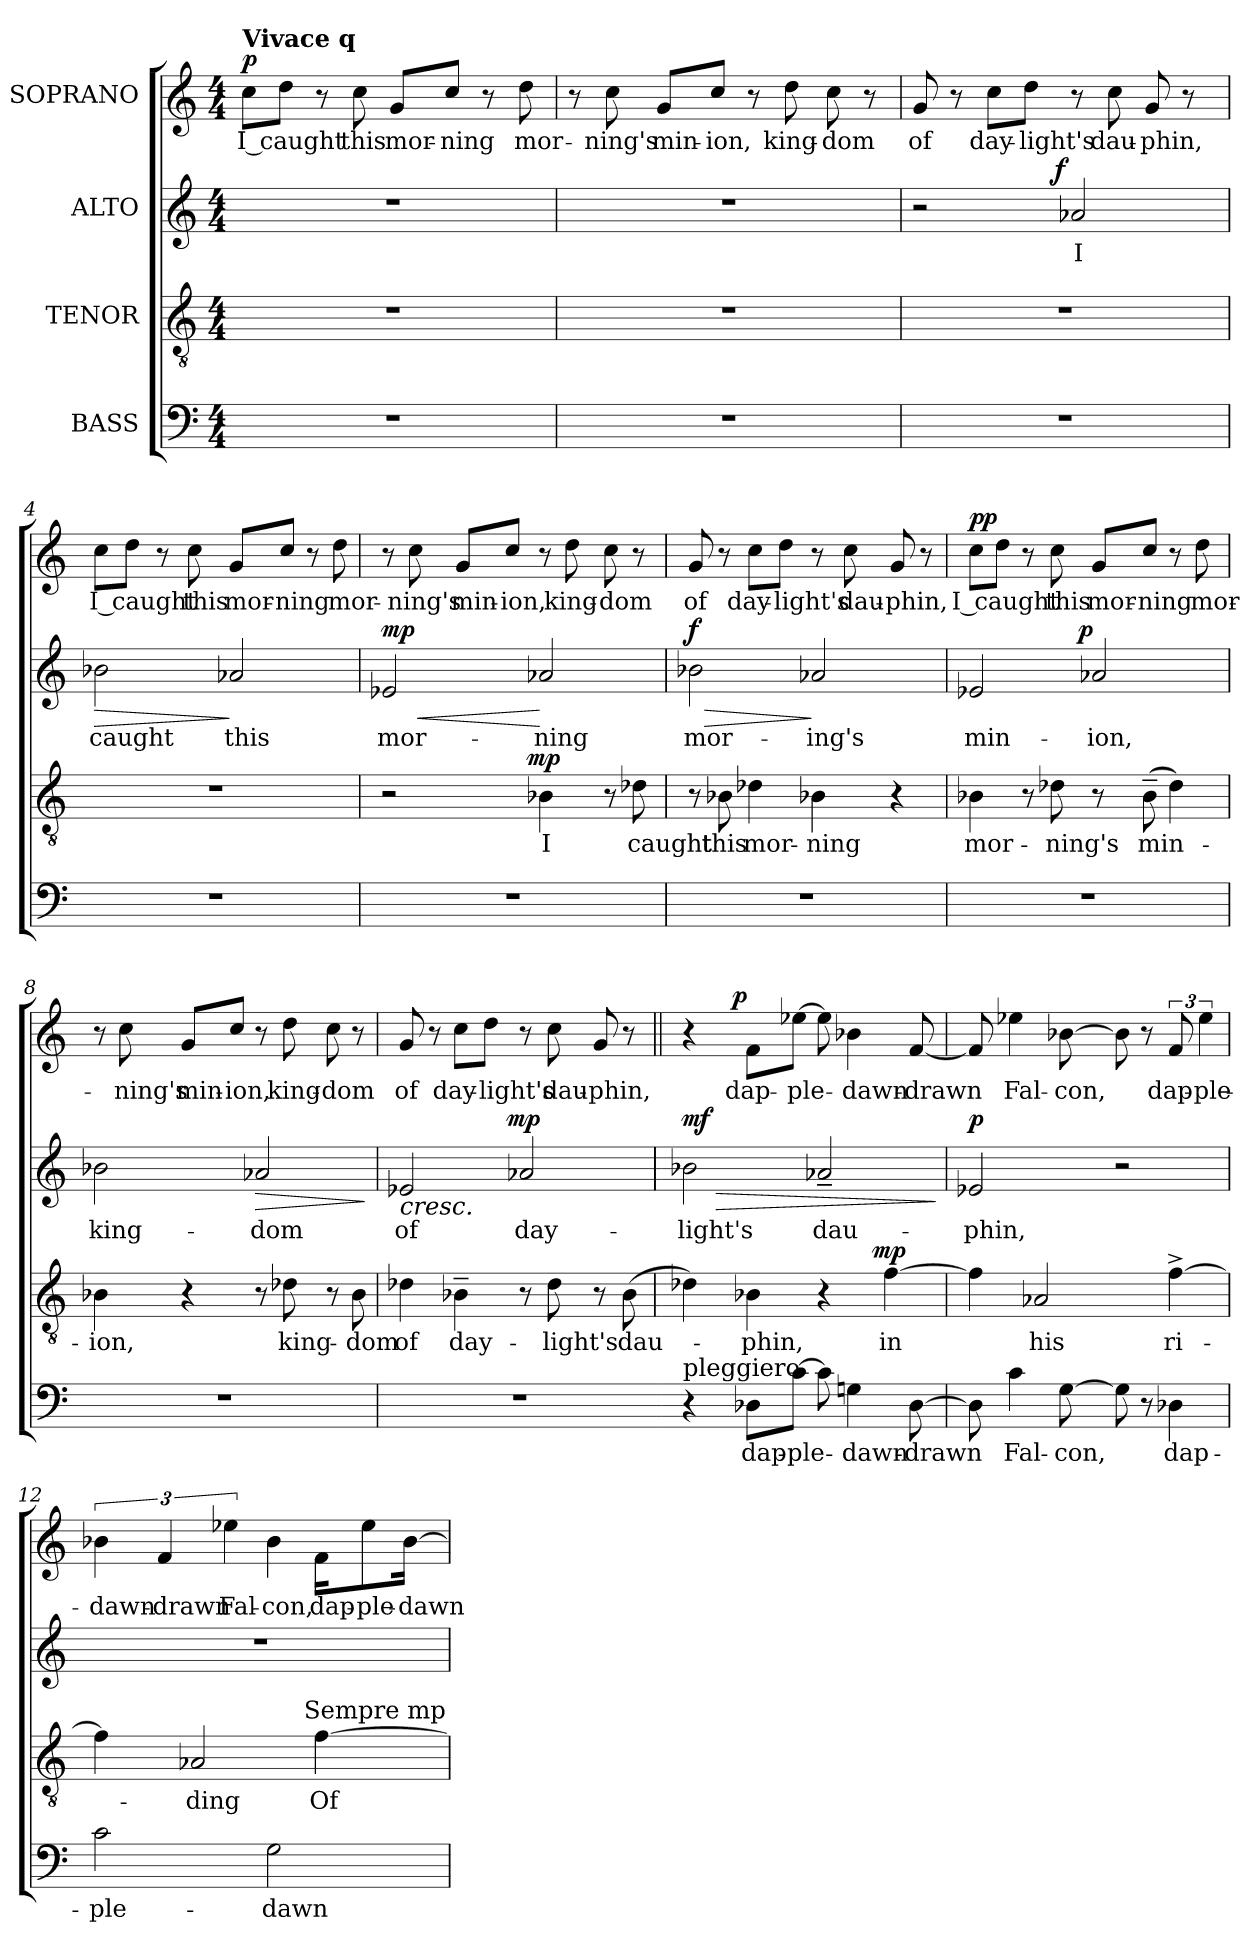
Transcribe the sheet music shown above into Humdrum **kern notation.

**kern	**text	**kern	**text	**dynam	**kern	**text	**dynam	**kern	**text	**dynam
*part4	*part4	*part3	*part3	*part3	*part2	*part2	*part2	*part1	*part1	*part1
*staff4	*staff4	*staff3	*staff3	*staff3	*staff2	*staff2	*staff2	*staff1	*staff1	*staff1
*I"BASS	*	*I"TENOR	*	*	*I"ALTO	*	*	*I"SOPRANO	*	*
!!LO:PB:g=z
*stria5	*	*stria5	*	*	*stria5	*	*	*stria5	*	*
*clefF4	*	*clefGv2	*	*	*clefG2	*	*	*clefG2	*	*
*M4/4	*	*M4/4	*	*	*M4/4	*	*	*M4/4	*	*
=1	=1	=1	=1	=1	=1	=1	=1	=1	=1	=1
!	!	!	!	!	!	!	!	!LO:TX:a:B:t=Vivace q	!	!
!	!	!	!	!	!	!	!	!	!LO:LY:b:cj	!LO:DY:a
1r	.	1r	.	.	1r	.	.	8cc\L	I caught	p
.	.	.	.	.	.	.	.	8dd\J	.	.
.	.	.	.	.	.	.	.	8r	.	.
!	!	!	!	!	!	!	!	!	!LO:LY:b:cj	!
.	.	.	.	.	.	.	.	8cc\	this	.
!	!	!	!	!	!	!	!	!	!LO:LY:b	!
.	.	.	.	.	.	.	.	8g/L	mor-	.
!	!	!	!	!	!	!	!	!	!LO:LY:b:rj	!
.	.	.	.	.	.	.	.	8cc/J	-ning	.
.	.	.	.	.	.	.	.	8r	.	.
!	!	!	!	!	!	!	!	!	!LO:LY:b:cj	!
.	.	.	.	.	.	.	.	8dd\	mor-	.
=2	=2	=2	=2	=2	=2	=2	=2	=2	=2	=2
1r	.	1r	.	.	1r	.	.	8r	.	.
!	!	!	!	!	!	!	!	!	!LO:LY:b:cj	!
.	.	.	.	.	.	.	.	8cc\	-ning's	.
!	!	!	!	!	!	!	!	!	!LO:LY:b:cj	!
.	.	.	.	.	.	.	.	8g/L	min-	.
!	!	!	!	!	!	!	!	!	!LO:LY:b:cj	!
.	.	.	.	.	.	.	.	8cc/J	-ion,	.
.	.	.	.	.	.	.	.	8r	.	.
!	!	!	!	!	!	!	!	!	!LO:LY:b	!
.	.	.	.	.	.	.	.	8dd\	king-	.
!	!	!	!	!	!	!	!	!	!LO:LY:b:rj	!
.	.	.	.	.	.	.	.	8cc\	-dom	.
.	.	.	.	.	.	.	.	8r	.	.
=3	=3	=3	=3	=3	=3	=3	=3	=3	=3	=3
!	!	!	!	!	!	!	!	!	!LO:LY:b:cj	!
*	*	*	*	*	*^	*	*	*	*	*
1r	.	1r	.	.	2r	4...ryy	.	.	8g/	of	.
.	.	.	.	.	.	.	.	.	8r	.	.
!	!	!	!	!	!	!	!	!	!	!LO:LY:b:cj	!
.	.	.	.	.	.	.	.	.	8cc\L	day-	.
!	!	!	!	!	!	!	!	!	!	!LO:LY:b:cj	!
.	.	.	.	.	.	.	.	.	8dd\J	-light's	.
!	!	!	!	!	!	!	!	!LO:DY:a	!	!	!
.	.	.	.	.	.	2ryy	.	f	.	.	.
!	!	!	!	!	!	!	!LO:LY:b:cj	!	!	!	!
.	.	.	.	.	2a-X/	.	I	.	8r	.	.
!	!	!	!	!	!	!	!	!	!	!LO:LY:b:cj	!
.	.	.	.	.	.	.	.	.	8cc\	dau-	.
!	!	!	!	!	!	!	!	!	!	!LO:LY:b:cj	!
.	.	.	.	.	.	.	.	.	8g/	-phin,	.
.	.	.	.	.	.	.	.	.	8r	.	.
.	.	.	.	.	.	32ryy	.	.	.	.	.
!!LO:LB:g=z
=4	=4	=4	=4	=4	=4	=4	=4	=4	=4	=4	=4
!	!	!	!	!	!	!	!LO:LY:b:cj	!LO:HP:b	!	!LO:LY:b:cj	!
*	*	*	*	*	*v	*v	*	*	*	*	*
1r	.	1r	.	.	2b-X\	caught	>	8cc\L	I caught	.
.	.	.	.	.	.	.	.	8dd\J	.	.
.	.	.	.	.	.	.	.	8r	.	.
!	!	!	!	!	!	!	!	!	!LO:LY:b:cj	!
.	.	.	.	.	.	.	.	8cc\	this	.
!	!	!	!	!	!	!LO:LY:b:cj	!	!	!LO:LY:b	!
.	.	.	.	.	2a-X/	this	]	8g/L	mor-	.
!	!	!	!	!	!	!	!	!	!LO:LY:b:rj	!
.	.	.	.	.	.	.	.	8cc/J	-ning	.
.	.	.	.	.	.	.	.	8r	.	.
!	!	!	!	!	!	!	!	!	!LO:LY:b:cj	!
.	.	.	.	.	.	.	.	8dd\	mor-	.
=5	=5	=5	=5	=5	=5	=5	=5	=5	=5	=5
!	!	!	!	!	!	!LO:LY:b:cj	!LO:HP:b	!	!	!
!	!	!	!	!	!	!	!LO:DY:n=1:a	!	!	!
*	*	*^	*	*	*	*	*	*	*	*
1r	.	2r	4...ryy	.	.	2e-X/	mor-	< mp	8r	.	.
!	!	!	!	!	!	!	!	!	!	!LO:LY:b:cj	!
.	.	.	.	.	.	.	.	.	8cc\	-ning's	.
!	!	!	!	!	!	!	!	!	!	!LO:LY:b:cj	!
.	.	.	.	.	.	.	.	.	8g/L	min-	.
!	!	!	!	!	!	!	!	!	!	!LO:LY:b:cj	!
.	.	.	.	.	.	.	.	.	8cc/J	-ion,	.
!	!	!	!	!	!LO:DY:a	!	!	!	!	!	!
.	.	.	2ryy	.	mp	.	.	.	.	.	.
!	!	!	!	!LO:LY:b:cj	!	!	!LO:LY:b:cj	!	!	!	!
.	.	4B-X\	.	I	.	2a-X/	-ning	[	8r	.	.
!	!	!	!	!	!	!	!	!	!	!LO:LY:b	!
.	.	.	.	.	.	.	.	.	8dd\	king-	.
!	!	!	!	!	!	!	!	!	!	!LO:LY:b:rj	!
.	.	8r	.	.	.	.	.	.	8cc\	-dom	.
!	!	!	!	!LO:LY:b:cj	!	!	!	!	!	!	!
.	.	8d-X\	.	caught	.	.	.	.	8r	.	.
.	.	.	32ryy	.	.	.	.	.	.	.	.
=6	=6	=6	=6	=6	=6	=6	=6	=6	=6	=6	=6
!	!	!	!	!	!	!	!LO:LY:b:cj	!LO:HP:b	!	!LO:LY:b:cj	!
!	!	!	!	!	!	!	!	!LO:DY:n=1:a	!	!	!
*	*	*v	*v	*	*	*	*	*	*	*	*
1r	.	8r	.	.	2b-X\	mor-	> f	8g/	of	.
!	!	!	!LO:LY:b:cj	!	!	!	!	!	!	!
.	.	8B-X\	this	.	.	.	.	8r	.	.
!	!	!	!LO:LY:b:cj	!	!	!	!	!	!LO:LY:b	!
.	.	4d-X\	mor-	.	.	.	.	8cc\L	day-	.
!	!	!	!	!	!	!	!	!	!LO:LY:b:cj	!
.	.	.	.	.	.	.	.	8dd\J	-light's	.
!	!	!	!LO:LY:b:cj	!	!	!LO:LY:b:cj	!	!	!	!
.	.	4B-X\	-ning	.	2a-X/	-ing's	]	8r	.	.
!	!	!	!	!	!	!	!	!	!LO:LY:b:cj	!
.	.	.	.	.	.	.	.	8cc\	dau-	.
!	!	!	!	!	!	!	!	!	!LO:LY:b:cj	!
.	.	4r	.	.	.	.	.	8g/	-phin,	.
.	.	.	.	.	.	.	.	8r	.	.
=7	=7	=7	=7	=7	=7	=7	=7	=7	=7	=7
!	!	!	!LO:LY:b:cj	!	!	!LO:LY:b:cj	!	!	!LO:LY:b:cj	!LO:DY:a
*	*	*	*	*	*^	*	*	*	*	*
1r	.	4B-X\	mor-	.	2e-X/	4...ryy	min-	.	8cc\L	I caught	pp
.	.	.	.	.	.	.	.	.	8dd\J	.	.
.	.	8r	.	.	.	.	.	.	8r	.	.
!	!	!	!LO:LY:b:cj	!	!	!	!	!	!	!LO:LY:b:cj	!
.	.	8d-X\	-ning's	.	.	.	.	.	8cc\	this	.
!	!	!	!	!	!	!	!	!LO:DY:a	!	!	!
.	.	.	.	.	.	2ryy	.	p	.	.	.
!	!	!	!	!	!	!	!LO:LY:b:cj	!	!	!LO:LY:b	!
.	.	8r	.	.	2a-X/	.	-ion,	.	8g/L	mor-	.
!	!	!	!LO:LY:b	!	!	!	!	!	!	!LO:LY:b:rj	!
.	.	(>8B-~>\	min-	.	.	.	.	.	8cc/J	-ning	.
.	.	4d-\)	.	.	.	.	.	.	8r	.	.
!	!	!	!	!	!	!	!	!	!	!LO:LY:b:cj	!
.	.	.	.	.	.	.	.	.	8dd\	mor-	.
.	.	.	.	.	.	32ryy	.	.	.	.	.
!!LO:LB:g=z
=8	=8	=8	=8	=8	=8	=8	=8	=8	=8	=8	=8
!	!	!	!	!	!LO:TX:a:t=fsub.	!	!	!	!	!	!
!	!	!	!LO:LY:b:cj	!	!	!	!LO:LY:b:cj	!	!	!	!
*	*	*	*	*	*v	*v	*	*	*	*	*
1r	.	4B-X\	-ion,	.	2b-X\	king-	.	8r	.	.
!	!	!	!	!	!	!	!	!	!LO:LY:b:cj	!
.	.	.	.	.	.	.	.	8cc\	-ning's	.
!	!	!	!	!	!	!	!	!	!LO:LY:b:cj	!
.	.	4r	.	.	.	.	.	8g/L	min-	.
!	!	!	!	!	!	!	!	!	!LO:LY:b:cj	!
.	.	.	.	.	.	.	.	8cc/J	-ion,	.
!	!	!	!	!	!	!LO:LY:b:cj	!LO:HP:b	!	!	!
.	.	8r	.	.	2a-X/	-dom	>	8r	.	.
!	!	!	!LO:LY:b:cj	!	!	!	!	!	!LO:LY:b	!
.	.	8d-X\	king-	.	.	.	.	8dd\	king-	.
!	!	!	!	!	!	!	!	!	!LO:LY:b:rj	!
.	.	8r	.	.	.	.	.	8cc\	-dom	.
!	!	!	!LO:LY:b:cj	!	!	!	!	!	!	!
.	.	8B-\	-dom	.	.	.	.	8r	.	.
.	.	.	.	.	.	.	]	.	.	.
=9	=9	=9	=9	=9	=9	=9	=9	=9	=9	=9
!	!	!	!LO:LY:b:cj	!	!	!LO:LY:b:cj	!LO:HP:b	!	!LO:LY:b:cj	!
*	*	*	*	*	*^	*	*	*	*	*
1r	.	4d-X\	of	.	2e-X/	4...ryy	of	<	8g/	of	.
.	.	.	.	.	.	.	.	.	8r	.	.
!	!	!	!LO:LY:b:cj	!	!	!	!	!	!	!LO:LY:b	!
.	.	4B-X~>\	day-	.	.	.	.	.	8cc\L	day-	.
!	!	!	!	!	!	!	!	!	!	!LO:LY:b:cj	!
.	.	.	.	.	.	.	.	.	8dd\J	-light's	.
!	!	!	!	!	!	!	!	!LO:DY:a	!	!	!
.	.	.	.	.	.	2ryy	.	mp	.	.	.
!	!	!	!	!	!	!	!LO:LY:b:cj	!	!	!	!
.	.	8r	.	.	2a-X/	.	day-	.	8r	.	.
!	!	!	!LO:LY:b:cj	!	!	!	!	!	!	!LO:LY:b:cj	!
.	.	8d-\	-light's	.	.	.	.	.	8cc\	dau-	.
!	!	!	!	!	!	!	!	!	!	!LO:LY:b:cj	!
.	.	8r	.	.	.	.	.	.	8g/	-phin,	.
!	!	!	!LO:LY:b	!	!	!	!	!	!	!	!
.	.	(>8B-\	dau-	.	.	.	.	.	8r	.	.
.	.	.	.	.	.	32ryy	.	.	.	.	.
.	.	.	.	.	.	.	.	[	.	.	.
=10	=10||	=10	=10||	=10||	=10	=10	=10||	=10||	=10||	=10||	=10||
!LO:TX:a:t=pleggiero	!	!	!	!	!	!	!	!	!	!	!
!	!	!	!	!	!	!	!LO:LY:b:cj	!LO:HP:b	!	!	!
!	!	!	!	!	!	!	!	!LO:DY:n=1:a	!	!	!
*	*	*^	*	*	*v	*v	*	*	*^	*	*
4r	.	4d-X\)	2ryy	.	.	2b-X\	-light's	> mf	4r	8ryy	.	.
.	.	.	.	.	.	.	.	.	.	16ryy	.	.
.	.	.	.	.	.	.	.	.	.	64ryy	.	.
!	!	!	!	!	!	!	!	!	!	!	!	!LO:DY:a
.	.	.	.	.	.	.	.	.	.	2ryy	.	p
!	!LO:LY:b:cj	!	!	!LO:LY:b:cj	!	!	!	!	!	!	!LO:LY:b:cj	!
8D-X\L	dap-	4B-X\	.	-phin,	.	.	.	.	8f\L	.	dap-	.
!	!LO:LY:b	!	!	!	!	!	!	!	!	!	!LO:LY:b	!
[>8c\J	-ple-	.	.	.	.	.	.	.	[>8ee-X\J	.	-ple-	.
!	!	!	!	!	!	!	!LO:LY:b:cj	!	!	!	!	!
8c\]	.	4r	8..ryy	.	.	2a-X~</	dau-	.	8ee-\]	.	.	.
!	!LO:LY:b:cj	!	!	!	!	!	!	!	!	!	!LO:LY:b:cj	!
4Gn\	-dawn-	.	.	.	.	.	.	.	4b-X\	.	-dawn-	.
.	.	.	.	.	.	.	.	.	.	4ryy	.	.
!	!	!	!	!	!LO:DY:a	!	!	!	!	!	!	!
.	.	.	4ryy	.	mp	.	.	.	.	.	.	.
!	!	!	!	!LO:LY:b:cj	!	!	!	!	!	!	!	!
.	.	[>4f\	.	in	.	.	.	.	.	.	.	.
!	!LO:LY:b	!	!	!	!	!	!	!	!	!	!LO:LY:b	!
[>8D-\	-drawn	.	.	.	.	.	.	.	[<8f/	.	-drawn	.
.	.	.	.	.	.	.	.	.	.	32.ryy	.	.
.	.	.	32ryy	.	.	.	.	.	.	.	.	.
.	.	.	.	.	.	.	.	]	.	.	.	.
=11	=11	=11	=11	=11	=11	=11	=11	=11	=11	=11	=11	=11
!	!	!	!	!	!	!	!LO:LY:b:cj	!LO:DY:a	!	!	!	!
*	*	*v	*v	*	*	*	*	*	*v	*v	*	*
8D-\]	.	4f\]	.	.	2e-X/	-phin,	p	8f/]	.	.
!	!LO:LY:b:cj	!	!	!	!	!	!	!	!LO:LY:b:cj	!
4c\	Fal-	.	.	.	.	.	.	4ee-X\	Fal-	.
!	!	!	!LO:LY:b:cj	!	!	!	!	!	!	!
.	.	2A-X/	his	.	.	.	.	.	.	.
!	!LO:LY:b	!	!	!	!	!	!	!	!LO:LY:b	!
[>8G\	-con,	.	.	.	.	.	.	[>8b-X\	-con,	.
8G\]	.	.	.	.	2r	.	.	8b-\]	.	.
8r	.	.	.	.	.	.	.	8r	.	.
!	!LO:LY:b:cj	!	!LO:LY:b:cj	!	!	!	!	!	!LO:LY:b	!
4D-X\	dap-	[<4f^>\	ri-	.	.	.	.	12f/	dap-	.
!	!	!	!	!	!	!	!	!	!LO:LY:b:cj	!
.	.	.	.	.	.	.	.	6ee-\	-ple-	.
!!LO:PB:g=z
=12	=12	=12	=12	=12	=12	=12	=12	=12	=12	=12
!	!LO:LY:b:cj	!	!	!	!	!	!	!	!LO:LY:b	!
*	*	*^	*	*	*	*	*	*	*	*
*	*	*	*^	*	*	*	*	*	*	*	*
2c\	-ple-	4f\]	16ryy	2ryy	.	.	1r	.	.	6b-X\	-dawn-	.
.	.	.	2...ryy	.	.	.	.	.	.	.	.	.
!	!	!	!	!	!	!	!	!	!	!	!LO:LY:b:rj	!
.	.	.	.	.	.	.	.	.	.	6f/	-drawn	.
!	!	!	!	!	!LO:LY:b:cj	!	!	!	!	!	!	!
.	.	2A-X/	.	.	-ding	.	.	.	.	.	.	.
!	!	!	!	!	!	!	!	!	!	!	!LO:LY:b:cj	!
.	.	.	.	.	.	.	.	.	.	6ee-X\	Fal-	.
!	!LO:LY:b:cj	!	!	!	!	!	!	!	!	!	!LO:LY:b:cj	!
2G\	-dawn-	.	.	8..ryy	.	.	.	.	.	4b-\	-con,	.
!	!	!	!	!LO:TX:a:t=Sempre mp	!	!	!	!	!	!	!	!
.	.	.	.	4ryy	.	.	.	.	.	.	.	.
!	!	!	!	!	!LO:LY:b:cj	!	!	!	!	!	!LO:LY:b	!
.	.	[>4f\	.	.	Of	.	.	.	.	16f\L	dap-	.
!	!	!	!	!	!	!	!	!	!	!	!LO:LY:b:rj	!
.	.	.	.	.	.	.	.	.	.	8ee-\	-ple-	.
!	!	!	!	!	!	!	!	!	!	!	!LO:LY:b	!
.	.	.	.	.	.	.	.	.	.	[>16b-\J	-dawn-	.
.	.	.	.	32ryy	.	.	.	.	.	.	.	.
*	*	*v	*v	*v	*	*	*	*	*	*	*	*
=	=	=	=	=	=	=	=	=	=	=
*-	*-	*-	*-	*-	*-	*-	*-	*-	*-	*-
